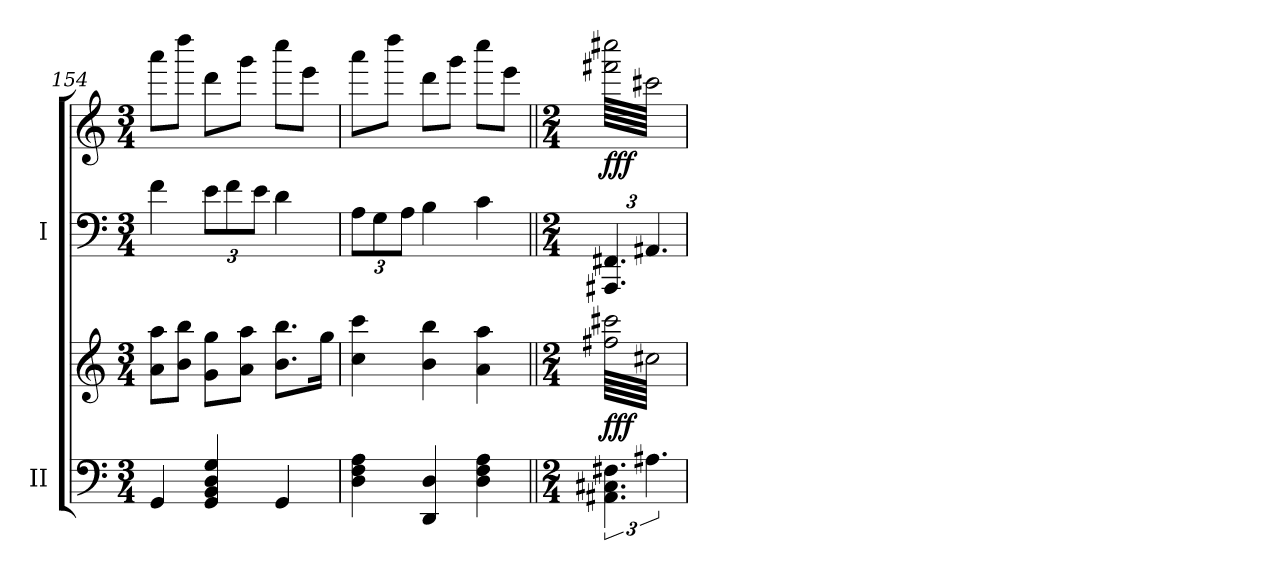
**kern	**kern	**dynam	**kern	**kern	**dynam
*part2	*part2	*part2	*part1	*part1	*part1
*staff4	*staff3	*staff3/4	*staff2	*staff1	*staff1/2
*I"II	*	*	*I"I	*	*
*I'II	*	*	*I'I	*	*
*clefF4	*clefG2	*	*clefF4	*clefG2	*
*k[]	*k[]	*	*k[]	*k[]	*
*M3/4	*M3/4	*	*M3/4	*M3/4	*
=154	=154	=154	=154	=154	=154
4GG/	8a\ 8aa\L	.	4f\	8aaa\L	.
.	8b\ 8bb!\J	.	.	8dddd\J	.
*	*	*	*Xbrackettup	*	*
4GG/ 4BB/ 4D/ 4G/	8g\ 8gg\L	.	12e\L	8ddd\L	.
.	.	.	12f\	.	.
.	8a\ 8aa\J	.	.	8ggg\J	.
.	.	.	12e\J	.	.
4GG/	8.b\ 8.bb\L	.	4d\	8cccc\L	.
.	.	.	.	8eee\J	.
.	16gg\Jk	.	.	.	.
=155	=155	=155	=155	=155	=155
4D\ 4F\ 4A\	4cc\ 4ccc\	.	12A\L	8aaa\L	.
.	.	.	12G\	.	.
.	.	.	.	8dddd\J	.
.	.	.	12A\J	.	.
4DD/ 4D/	4b\ 4bb\	.	4B\	8ddd\L	.
.	.	.	.	8ggg\J	.
4D\ 4F\ 4A\	4a\ 4aa\	.	4c\	8cccc\L	.
.	.	.	.	8eee\J	.
!!LO:LB:g=z
=156||	=156||	=156||	=156||	=156||	=156||
*M2/4	*M2/4	*	*M2/4	*M2/4	*
!	!	!	!	!LO:TX:a:B:t=Tempo I.	!
!	!	!	!	!LO:TX:a:B:t=VII	!
!	!LO:TX:a:B:t=VII	!	!	!	!
!	!LO:TX:a:B:t=Tempo I.	!	!	!	!
!	!	!LO:DY:b	!	!	!LO:DY:b
*	*tremolo	*	*	*	*
*	*	*	*	*tremolo	*
6.AA#X\ 6.C#X\ 6.F#X\	(64ff#X\ 64ccc#X\LLLL	fff	6.AAA#X/ 6.FF#X/	(64fff#X\ 64cccc#X\LLLL	fff
.	64cc#X\)	.	.	64ccc#X\)	.
.	64ff#X\ 64ccc#X\	.	.	64fff#X\ 64cccc#X\	.
.	64cc#X\)	.	.	64ccc#X\)	.
.	64ff#X\ 64ccc#X\	.	.	64fff#X\ 64cccc#X\	.
.	64cc#X\)	.	.	64ccc#X\)	.
.	64ff#X\ 64ccc#X\	.	.	64fff#X\ 64cccc#X\	.
.	64cc#X\)	.	.	64ccc#X\)	.
.	64ff#X\ 64ccc#X\	.	.	64fff#X\ 64cccc#X\	.
.	64cc#X\)	.	.	64ccc#X\)	.
.	64ff#X\ 64ccc#X\	.	.	64fff#X\ 64cccc#X\	.
.	64cc#X\)	.	.	64ccc#X\)	.
.	64ff#X\ 64ccc#X\	.	.	64fff#X\ 64cccc#X\	.
.	64cc#X\)	.	.	64ccc#X\)	.
.	64ff#X\ 64ccc#X\	.	.	64fff#X\ 64cccc#X\	.
.	64cc#X\)	.	.	64ccc#X\)	.
6.A#X\	64ff#X\ 64ccc#X\	.	6.AA#X/	64fff#X\ 64cccc#X\	.
.	64cc#X\)	.	.	64ccc#X\)	.
.	64ff#X\ 64ccc#X\	.	.	64fff#X\ 64cccc#X\	.
.	64cc#X\)	.	.	64ccc#X\)	.
.	64ff#X\ 64ccc#X\	.	.	64fff#X\ 64cccc#X\	.
.	64cc#X\)	.	.	64ccc#X\)	.
.	64ff#X\ 64ccc#X\	.	.	64fff#X\ 64cccc#X\	.
.	64cc#X\)	.	.	64ccc#X\)	.
.	64ff#X\ 64ccc#X\	.	.	64fff#X\ 64cccc#X\	.
.	64cc#X\)	.	.	64ccc#X\)	.
.	64ff#X\ 64ccc#X\	.	.	64fff#X\ 64cccc#X\	.
.	64cc#X\)	.	.	64ccc#X\)	.
.	64ff#X\ 64ccc#X\	.	.	64fff#X\ 64cccc#X\	.
.	64cc#X\)	.	.	64ccc#X\)	.
.	64ff#X\ 64ccc#X\	.	.	64fff#X\ 64cccc#X\	.
.	64cc#X\)JJJJ	.	.	64ccc#X\)JJJJ	.
*	*	*	*	*Xtremolo	*
*	*Xtremolo	*	*	*	*
.	.	.	.	.	.
.	.	.	.	.	.
.	.	.	.	.	.
.	.	.	.	.	.
.	.	.	.	.	.
.	.	.	.	.	.
.	.	.	.	.	.
.	.	.	.	.	.
.	.	.	.	.	.
.	.	.	.	.	.
.	.	.	.	.	.
.	.	.	.	.	.
.	.	.	.	.	.
.	.	.	.	.	.
.	.	.	.	.	.
.	.	.	.	.	.
=	=	=	=	=	=
*-	*-	*-	*-	*-	*-
